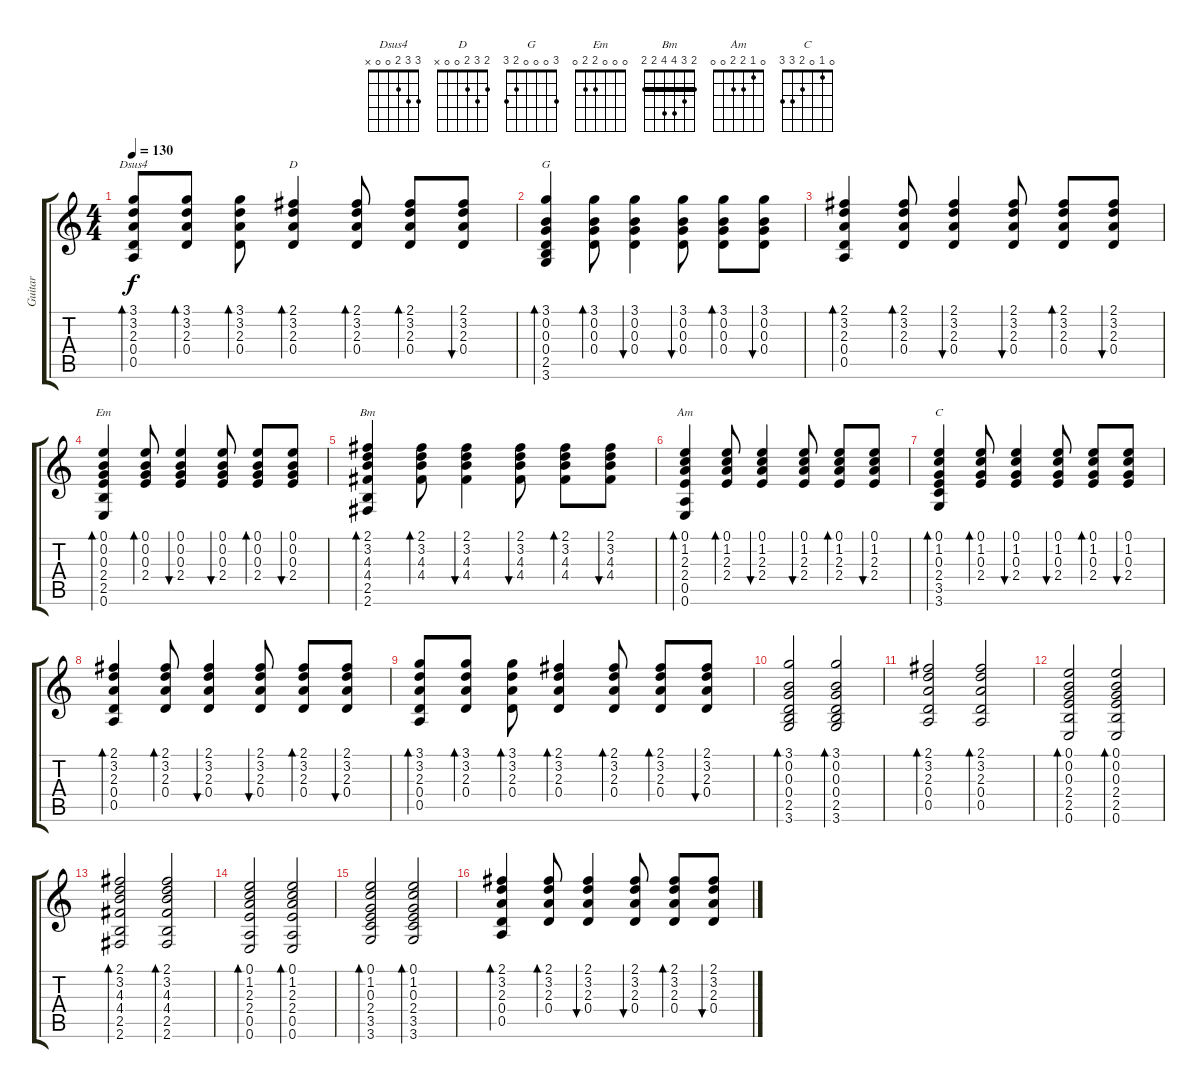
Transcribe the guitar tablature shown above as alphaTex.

\track ("Guitar" "Guitar") {instrument acousticguitarsteel}
\staff {score tabs}
\tuning (E4 B3 G3 D3 A2 E2) {hide}
\chord ("Dsus4" 3 3 2 0 0 x)
\chord ("D" 2 3 2 0 0 x)
\chord ("G" 3 0 0 0 2 3)
\chord ("Em" 0 0 0 2 2 0)
\chord ("Bm" 2 3 4 4 2 2) {barre 2}
\chord ("Am" 0 1 2 2 0 0)
\chord ("C" 0 1 0 2 3 3)
\ts (4 4)
\tempo 130
\clef g2
\ks c
(3.1 3.2 2.3 0.4 0.5).8{bd 120 ch "Dsus4" dy f} (3.1 3.2 2.3 0.4).8{bd 120} (3.1 3.2 2.3 0.4).8{bd 120} (2.1 3.2 2.3 0.4).4{bd 120 ch "D"} (2.1 3.2 2.3 0.4).8{bd 120} (2.1 3.2 2.3 0.4).8{bd 120} (2.1 3.2 2.3 0.4).8{bu 120} |
(3.1 0.2 0.3 0.4 2.5 3.6).4{bd 120 ch "G"} (3.1 0.2 0.3 0.4).8{bd 120} (3.1 0.2 0.3 0.4).4{bu 120} (3.1 0.2 0.3 0.4).8{bu 120} (3.1 0.2 0.3 0.4).8{bd 120} (3.1 0.2 0.3 0.4).8{bu 120} |
(2.1 3.2 2.3 0.4 0.5).4{bd 120} (2.1 3.2 2.3 0.4).8{bd 120} (2.1 3.2 2.3 0.4).4{bu 120} (2.1 3.2 2.3 0.4).8{bu 120} (2.1 3.2 2.3 0.4).8{bd 120} (2.1 3.2 2.3 0.4).8{bu 120} |
(0.1 0.2 0.3 2.4 2.5 0.6).4{bd 120 ch "Em"} (0.1 0.2 0.3 2.4).8{bd 120} (0.1 0.2 0.3 2.4).4{bu 120} (0.1 0.2 0.3 2.4).8{bu 120} (0.1 0.2 0.3 2.4).8{bd 120} (0.1 0.2 0.3 2.4).8{bu 120} |
(2.1 3.2 4.3 4.4 2.5 2.6).4{bd 120 ch "Bm"} (2.1 3.2 4.3 4.4).8{bd 120} (2.1 3.2 4.3 4.4).4{bu 120} (2.1 3.2 4.3 4.4).8{bu 120} (2.1 3.2 4.3 4.4).8{bd 120} (2.1 3.2 4.3 4.4).8{bu 120} |
(0.1 1.2 2.3 2.4 0.5 0.6).4{bd 120 ch "Am"} (0.1 1.2 2.3 2.4).8{bd 120} (0.1 1.2 2.3 2.4).4{bu 120} (0.1 1.2 2.3 2.4).8{bu 120} (0.1 1.2 2.3 2.4).8{bd 120} (0.1 1.2 2.3 2.4).8{bu 120} |
(0.1 1.2 0.3 2.4 3.5 3.6).4{bd 120 ch "C"} (0.1 1.2 0.3 2.4).8{bd 120} (0.1 1.2 0.3 2.4).4{bu 120} (0.1 1.2 0.3 2.4).8{bu 120} (0.1 1.2 0.3 2.4).8{bd 120} (0.1 1.2 0.3 2.4).8{bu 120} |
(2.1 3.2 2.3 0.4 0.5).4{bd 120} (2.1 3.2 2.3 0.4).8{bd 120} (2.1 3.2 2.3 0.4).4{bu 120} (2.1 3.2 2.3 0.4).8{bu 120} (2.1 3.2 2.3 0.4).8{bd 120} (2.1 3.2 2.3 0.4).8{bu 120} |
(3.1 3.2 2.3 0.4 0.5).8{bd 120} (3.1 3.2 2.3 0.4).8{bd 120} (3.1 3.2 2.3 0.4).8{bd 120} (2.1 3.2 2.3 0.4).4{bd 120} (2.1 3.2 2.3 0.4).8{bd 120} (2.1 3.2 2.3 0.4).8{bd 120} (2.1 3.2 2.3 0.4).8{bu 120} |
(3.1 0.2 0.3 0.4 2.5 3.6).2{bd 120} (3.1 0.2 0.3 0.4 2.5 3.6).2{bd 120} |
(2.1 3.2 2.3 0.4 0.5).2{bd 120} (2.1 3.2 2.3 0.4 0.5).2{bd 120} |
(0.1 0.2 0.3 2.4 2.5 0.6).2{bd 120} (0.1 0.2 0.3 2.4 2.5 0.6).2{bd 120} |
(2.1 3.2 4.3 4.4 2.5 2.6).2{bd 120} (2.1 3.2 4.3 4.4 2.5 2.6).2{bd 120} |
(0.1 1.2 2.3 2.4 0.5 0.6).2{bd 120} (0.1 1.2 2.3 2.4 0.5 0.6).2{bd 120} |
(0.1 1.2 0.3 2.4 3.5 3.6).2{bd 120} (0.1 1.2 0.3 2.4 3.5 3.6).2{bd 120} |
(2.1 3.2 2.3 0.4 0.5).4{bd 120} (2.1 3.2 2.3 0.4).8{bd 120} (2.1 3.2 2.3 0.4).4{bu 120} (2.1 3.2 2.3 0.4).8{bu 120} (2.1 3.2 2.3 0.4).8{bd 120} (2.1 3.2 2.3 0.4).8{bu 120}
